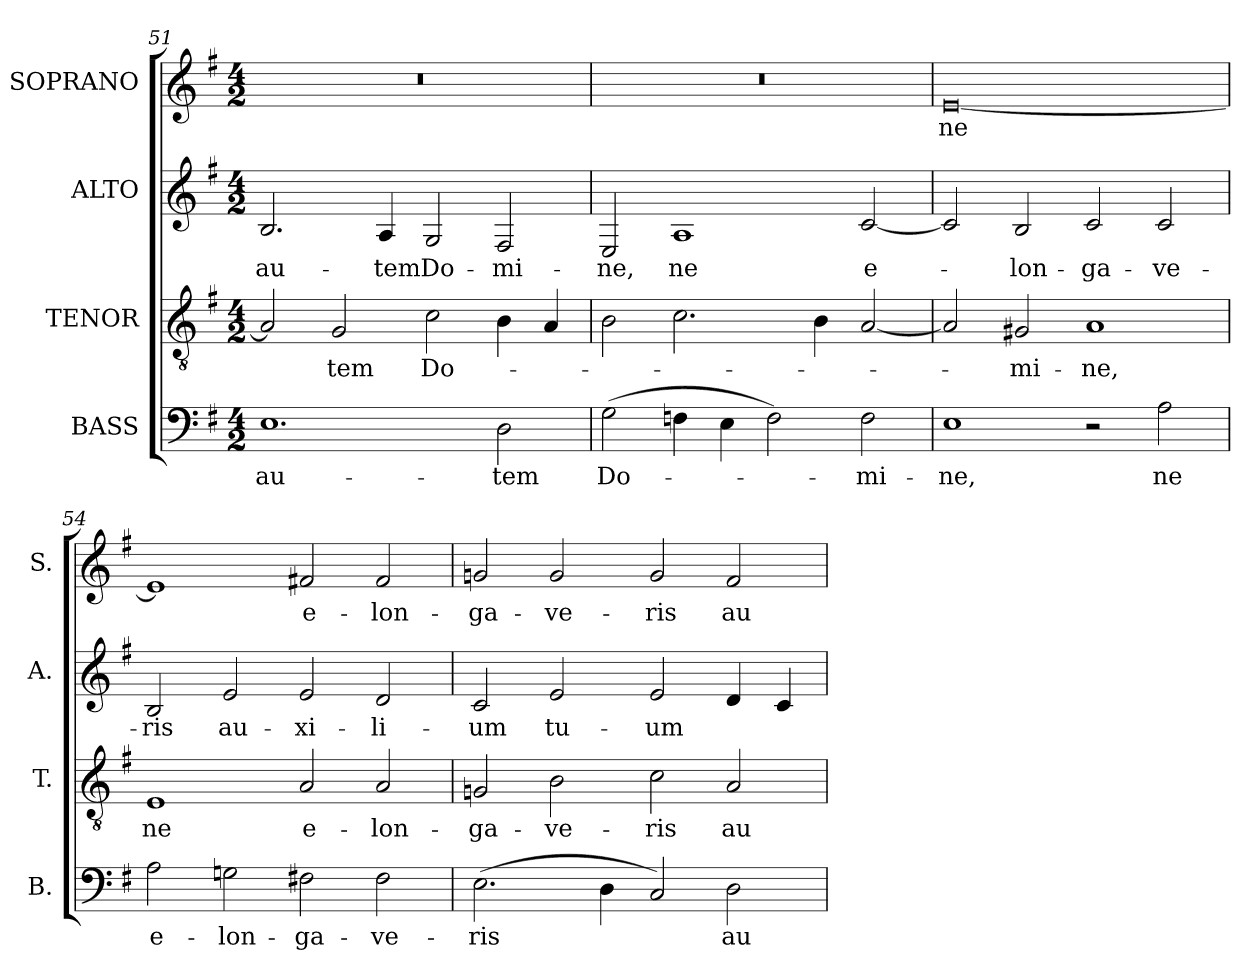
**kern	**text	**kern	**text	**kern	**text	**kern	**text
*part4	*part4	*part3	*part3	*part2	*part2	*part1	*part1
*staff4	*staff4	*staff3	*staff3	*staff2	*staff2	*staff1	*staff1
*I"BASS	*	*I"TENOR	*	*I"ALTO	*	*I"SOPRANO	*
*I'B.	*	*I'T.	*	*I'A.	*	*I'S.	*
*clefF4	*	*clefGv2	*	*clefG2	*	*clefG2	*
*	*	*ITrd7c12	*	*	*	*	*
*k[f#]	*	*k[f#]	*	*k[f#]	*	*k[f#]	*
*G:	*	*G:	*	*G:	*	*G:	*
*M4/2	*	*M4/2	*	*M4/2	*	*M4/2	*
=51	=51	=51	=51	=51	=51	=51	=51
!	!LO:LY:b:color=#000000	!	!	!	!	!	!
!	!	!	!	!	!LO:LY:b:color=#000000	!LO:N:vis=1	!
1.Ei	au-	2AAi/]	.	2.Bi/	au-	0r	.
!	!	!	!LO:LY:b:color=#000000	!	!	!	!
.	.	2GGi/	-tem	.	.	.	.
!	!	!	!	!	!LO:LY:b:color=#000000	!	!
.	.	.	.	4Ai/	-tem	.	.
!	!	!	!LO:LY:b:color=#000000	!	!	!	!
!	!	!	!	!	!LO:LY:b:color=#000000	!	!
.	.	2Ci\	Do-	2Gi/	Do-	.	.
!	!LO:LY:b:color=#000000	!	!	!	!	!	!
!	!	!	!	!	!LO:LY:b:color=#000000	!	!
2Di\	-tem	4BBi\	.	2F#i/	-mi-	.	.
.	.	4AAi/	.	.	.	.	.
=52	=52	=52	=52	=52	=52	=52	=52
!	!LO:LY:b:color=#000000	!	!	!	!	!	!
!	!	!	!	!	!LO:LY:b:color=#000000	!LO:N:vis=1	!
(2Gi\	Do-	2BBi\	.	2Ei/	-ne,	0r	.
!	!	!	!	!	!LO:LY:b:color=#000000	!	!
4Fni\	.	2.Ci\	.	1Ai	ne	.	.
4Ei\	.	.	.	.	.	.	.
2Fi\)	.	.	.	.	.	.	.
.	.	4BBi\	.	.	.	.	.
!	!LO:LY:b:color=#000000	!	!	!	!	!	!
!	!	!	!	!	!LO:LY:b:color=#000000	!	!
2Fi\	-mi-	[2AAi/	.	[2ci/	e-	.	.
=53	=53	=53	=53	=53	=53	=53	=53
!	!LO:LY:b:color=#000000	!	!	!	!	!	!
!	!	!	!	!	!	!	!LO:LY:b:color=#000000
1Ei	-ne,	2AAi/]	.	2ci/]	.	[0ei	ne
!	!	!	!LO:LY:b:color=#000000	!	!	!	!
!	!	!	!	!	!LO:LY:b:color=#000000	!	!
.	.	2GG#Xi/	-mi-	2Bi/	-lon-	.	.
!	!	!	!LO:LY:b:color=#000000	!	!	!	!
!	!	!	!	!	!LO:LY:b:color=#000000	!	!
2r	.	1AAi	-ne,	2ci/	-ga-	.	.
!	!LO:LY:b:color=#000000	!	!	!	!	!	!
!	!	!	!	!	!LO:LY:b:color=#000000	!	!
2Ai\	ne	.	.	2ci/	-ve-	.	.
!!LO:LB:g=z
=54	=54	=54	=54	=54	=54	=54	=54
!	!LO:LY:b:color=#000000	!	!	!	!	!	!
!	!	!	!LO:LY:b:color=#000000	!	!	!	!
!	!	!	!	!	!LO:LY:b:color=#000000	!	!
2Ai\	e-	1EEi	ne	2Bi/	-ris	1ei]	.
!	!LO:LY:b:color=#000000	!	!	!	!	!	!
!	!	!	!	!	!LO:LY:b:color=#000000	!	!
2Gni\	-lon-	.	.	2ei/	au-	.	.
!	!LO:LY:b:color=#000000	!	!	!	!	!	!
!	!	!	!LO:LY:b:color=#000000	!	!	!	!
!	!	!	!	!	!LO:LY:b:color=#000000	!	!
!	!	!	!	!	!	!	!LO:LY:b:color=#000000
2F#Xi\	-ga-	2AAi/	e-	2ei/	-xi-	2f#Xi/	e-
!	!LO:LY:b:color=#000000	!	!	!	!	!	!
!	!	!	!LO:LY:b:color=#000000	!	!	!	!
!	!	!	!	!	!LO:LY:b:color=#000000	!	!
!	!	!	!	!	!	!	!LO:LY:b:color=#000000
2F#i\	-ve-	2AAi/	-lon-	2di/	-li-	2f#i/	-lon-
=55	=55	=55	=55	=55	=55	=55	=55
!	!LO:LY:b:color=#000000	!	!	!	!	!	!
!	!	!	!LO:LY:b:color=#000000	!	!	!	!
!	!	!	!	!	!LO:LY:b:color=#000000	!	!
!	!	!	!	!	!	!	!LO:LY:b:color=#000000
(2.Ei\	-ris	2GGni/	-ga-	2ci/	-um	2gni/	-ga-
!	!	!	!LO:LY:b:color=#000000	!	!	!	!
!	!	!	!	!	!LO:LY:b:color=#000000	!	!
!	!	!	!	!	!	!	!LO:LY:b:color=#000000
.	.	2BBi\	-ve-	2ei/	tu-	2gi/	-ve-
4Di\	.	.	.	.	.	.	.
!	!	!	!LO:LY:b:color=#000000	!	!	!	!
!	!	!	!	!	!LO:LY:b:color=#000000	!	!
!	!	!	!	!	!	!	!LO:LY:b:color=#000000
2Ci/)	.	2Ci\	-ris	2ei/	-um	2gi/	-ris
!	!LO:LY:b:color=#000000	!	!	!	!	!	!
!	!	!	!LO:LY:b:color=#000000	!	!	!	!
!	!	!	!	!	!	!	!LO:LY:b:color=#000000
2Di\	au-	2AAi/	au-	4di/	.	2f#i/	au-
.	.	.	.	4ci/	.	.	.
=	=	=	=	=	=	=	=
*-	*-	*-	*-	*-	*-	*-	*-
